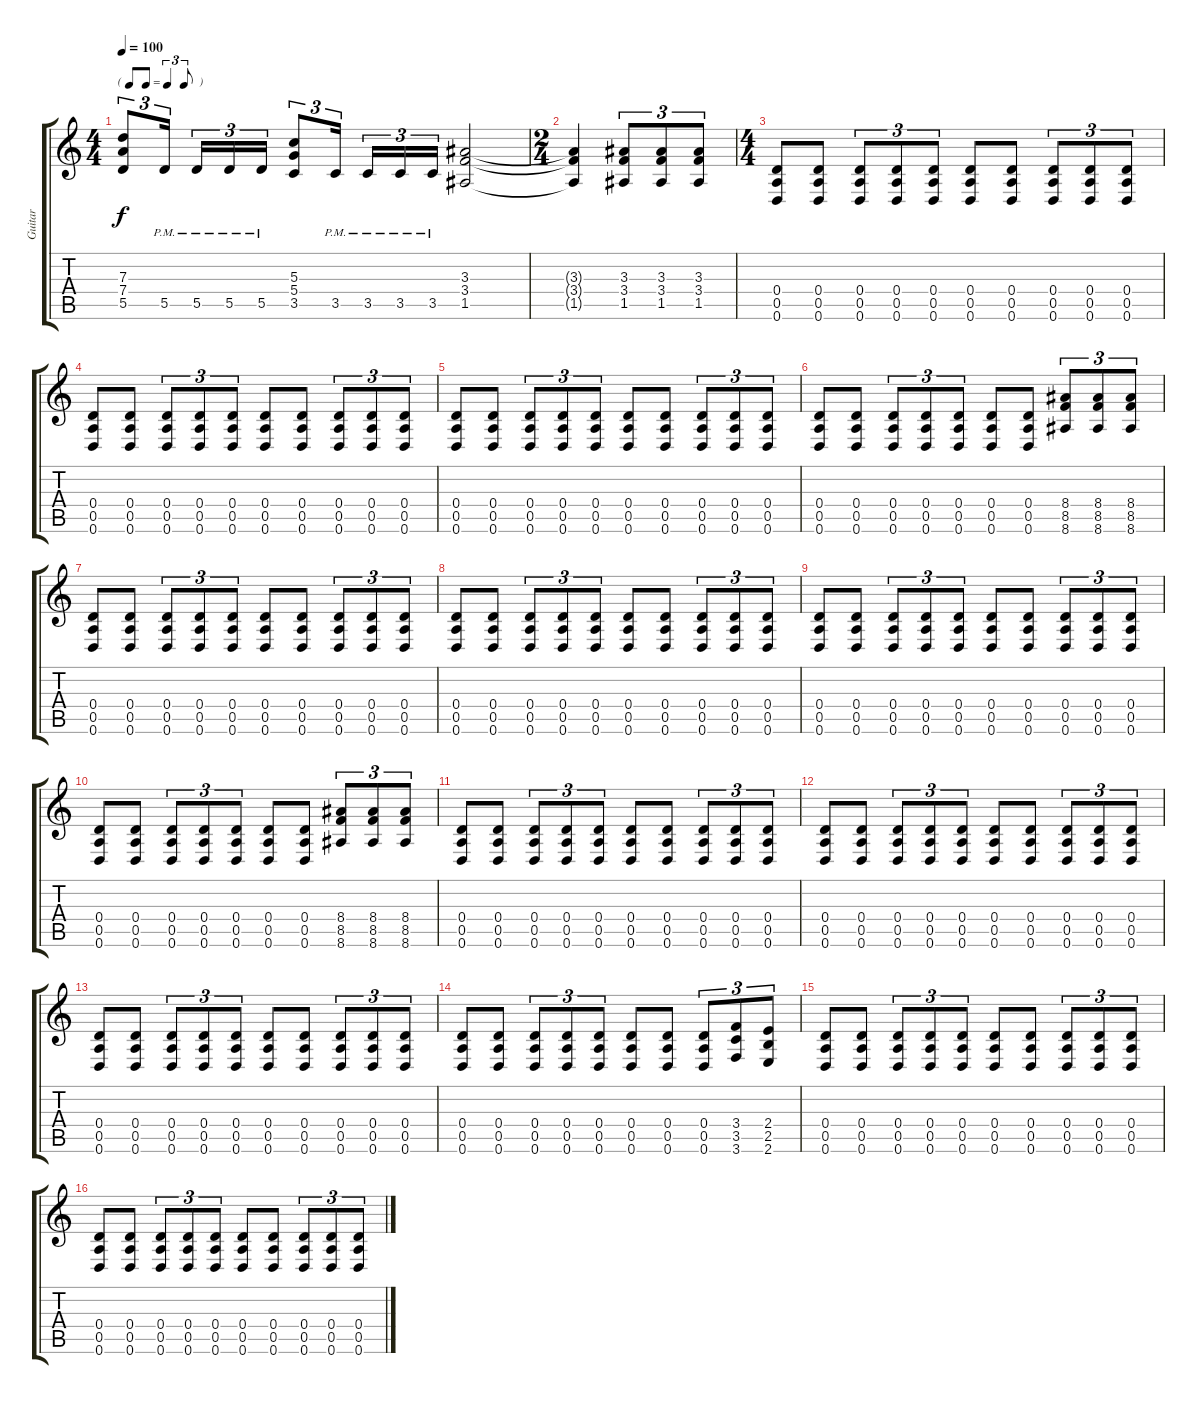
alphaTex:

\track ("Guitar" "Guitar") {instrument distortionguitar}
\staff {score tabs}
\tuning (E4 B3 G3 D3 A2 D2) {hide}
\ts (4 4)
\tf triplet8th
\tempo 100
\clef g2
\ks c
(7.3 7.4 5.5).8{tu (3 2) dy f} 5.5{pm}.16{tu (3 2) beam splitsecondary} 5.5{pm}.16{tu (3 2)} 5.5{pm}.16{tu (3 2)} 5.5{pm}.16{tu (3 2)} (5.3 5.4 3.5).8{tu (3 2)} 3.5{pm}.16{tu (3 2) beam splitsecondary} 3.5{pm}.16{tu (3 2)} 3.5{pm}.16{tu (3 2)} 3.5{pm}.16{tu (3 2)} (3.3 3.4 1.5).2 |
\ts (2 4)
(3.3{t} 3.4{t} 1.5{t}).4 (3.3 3.4 1.5).8{tu (3 2)} (3.3 3.4 1.5).8{tu (3 2)} (3.3 3.4 1.5).8{tu (3 2)} |
\ts (4 4)
(0.4 0.5 0.6).8 (0.4 0.5 0.6).8 (0.4 0.5 0.6).8{tu (3 2)} (0.4 0.5 0.6).8{tu (3 2)} (0.4 0.5 0.6).8{tu (3 2)} (0.4 0.5 0.6).8 (0.4 0.5 0.6).8 (0.4 0.5 0.6).8{tu (3 2)} (0.4 0.5 0.6).8{tu (3 2)} (0.4 0.5 0.6).8{tu (3 2)} |
(0.4 0.5 0.6).8 (0.4 0.5 0.6).8 (0.4 0.5 0.6).8{tu (3 2)} (0.4 0.5 0.6).8{tu (3 2)} (0.4 0.5 0.6).8{tu (3 2)} (0.4 0.5 0.6).8 (0.4 0.5 0.6).8 (0.4 0.5 0.6).8{tu (3 2)} (0.4 0.5 0.6).8{tu (3 2)} (0.4 0.5 0.6).8{tu (3 2)} |
(0.4 0.5 0.6).8 (0.4 0.5 0.6).8 (0.4 0.5 0.6).8{tu (3 2)} (0.4 0.5 0.6).8{tu (3 2)} (0.4 0.5 0.6).8{tu (3 2)} (0.4 0.5 0.6).8 (0.4 0.5 0.6).8 (0.4 0.5 0.6).8{tu (3 2)} (0.4 0.5 0.6).8{tu (3 2)} (0.4 0.5 0.6).8{tu (3 2)} |
(0.4 0.5 0.6).8 (0.4 0.5 0.6).8 (0.4 0.5 0.6).8{tu (3 2)} (0.4 0.5 0.6).8{tu (3 2)} (0.4 0.5 0.6).8{tu (3 2)} (0.4 0.5 0.6).8 (0.4 0.5 0.6).8 (8.4 8.5 8.6).8{tu (3 2)} (8.4 8.5 8.6).8{tu (3 2)} (8.4 8.5 8.6).8{tu (3 2)} |
(0.4 0.5 0.6).8 (0.4 0.5 0.6).8 (0.4 0.5 0.6).8{tu (3 2)} (0.4 0.5 0.6).8{tu (3 2)} (0.4 0.5 0.6).8{tu (3 2)} (0.4 0.5 0.6).8 (0.4 0.5 0.6).8 (0.4 0.5 0.6).8{tu (3 2)} (0.4 0.5 0.6).8{tu (3 2)} (0.4 0.5 0.6).8{tu (3 2)} |
(0.4 0.5 0.6).8 (0.4 0.5 0.6).8 (0.4 0.5 0.6).8{tu (3 2)} (0.4 0.5 0.6).8{tu (3 2)} (0.4 0.5 0.6).8{tu (3 2)} (0.4 0.5 0.6).8 (0.4 0.5 0.6).8 (0.4 0.5 0.6).8{tu (3 2)} (0.4 0.5 0.6).8{tu (3 2)} (0.4 0.5 0.6).8{tu (3 2)} |
(0.4 0.5 0.6).8 (0.4 0.5 0.6).8 (0.4 0.5 0.6).8{tu (3 2)} (0.4 0.5 0.6).8{tu (3 2)} (0.4 0.5 0.6).8{tu (3 2)} (0.4 0.5 0.6).8 (0.4 0.5 0.6).8 (0.4 0.5 0.6).8{tu (3 2)} (0.4 0.5 0.6).8{tu (3 2)} (0.4 0.5 0.6).8{tu (3 2)} |
(0.4 0.5 0.6).8 (0.4 0.5 0.6).8 (0.4 0.5 0.6).8{tu (3 2)} (0.4 0.5 0.6).8{tu (3 2)} (0.4 0.5 0.6).8{tu (3 2)} (0.4 0.5 0.6).8 (0.4 0.5 0.6).8 (8.4 8.5 8.6).8{tu (3 2)} (8.4 8.5 8.6).8{tu (3 2)} (8.4 8.5 8.6).8{tu (3 2)} |
(0.4 0.5 0.6).8 (0.4 0.5 0.6).8 (0.4 0.5 0.6).8{tu (3 2)} (0.4 0.5 0.6).8{tu (3 2)} (0.4 0.5 0.6).8{tu (3 2)} (0.4 0.5 0.6).8 (0.4 0.5 0.6).8 (0.4 0.5 0.6).8{tu (3 2)} (0.4 0.5 0.6).8{tu (3 2)} (0.4 0.5 0.6).8{tu (3 2)} |
(0.4 0.5 0.6).8 (0.4 0.5 0.6).8 (0.4 0.5 0.6).8{tu (3 2)} (0.4 0.5 0.6).8{tu (3 2)} (0.4 0.5 0.6).8{tu (3 2)} (0.4 0.5 0.6).8 (0.4 0.5 0.6).8 (0.4 0.5 0.6).8{tu (3 2)} (0.4 0.5 0.6).8{tu (3 2)} (0.4 0.5 0.6).8{tu (3 2)} |
(0.4 0.5 0.6).8 (0.4 0.5 0.6).8 (0.4 0.5 0.6).8{tu (3 2)} (0.4 0.5 0.6).8{tu (3 2)} (0.4 0.5 0.6).8{tu (3 2)} (0.4 0.5 0.6).8 (0.4 0.5 0.6).8 (0.4 0.5 0.6).8{tu (3 2)} (0.4 0.5 0.6).8{tu (3 2)} (0.4 0.5 0.6).8{tu (3 2)} |
(0.4 0.5 0.6).8 (0.4 0.5 0.6).8 (0.4 0.5 0.6).8{tu (3 2)} (0.4 0.5 0.6).8{tu (3 2)} (0.4 0.5 0.6).8{tu (3 2)} (0.4 0.5 0.6).8 (0.4 0.5 0.6).8 (0.4 0.5 0.6).8{tu (3 2)} (3.4 3.5 3.6).8{tu (3 2)} (2.4 2.5 2.6).8{tu (3 2)} |
(0.4 0.5 0.6).8 (0.4 0.5 0.6).8 (0.4 0.5 0.6).8{tu (3 2)} (0.4 0.5 0.6).8{tu (3 2)} (0.4 0.5 0.6).8{tu (3 2)} (0.4 0.5 0.6).8 (0.4 0.5 0.6).8 (0.4 0.5 0.6).8{tu (3 2)} (0.4 0.5 0.6).8{tu (3 2)} (0.4 0.5 0.6).8{tu (3 2)} |
(0.4 0.5 0.6).8 (0.4 0.5 0.6).8 (0.4 0.5 0.6).8{tu (3 2)} (0.4 0.5 0.6).8{tu (3 2)} (0.4 0.5 0.6).8{tu (3 2)} (0.4 0.5 0.6).8 (0.4 0.5 0.6).8 (0.4 0.5 0.6).8{tu (3 2)} (0.4 0.5 0.6).8{tu (3 2)} (0.4 0.5 0.6).8{tu (3 2)}
